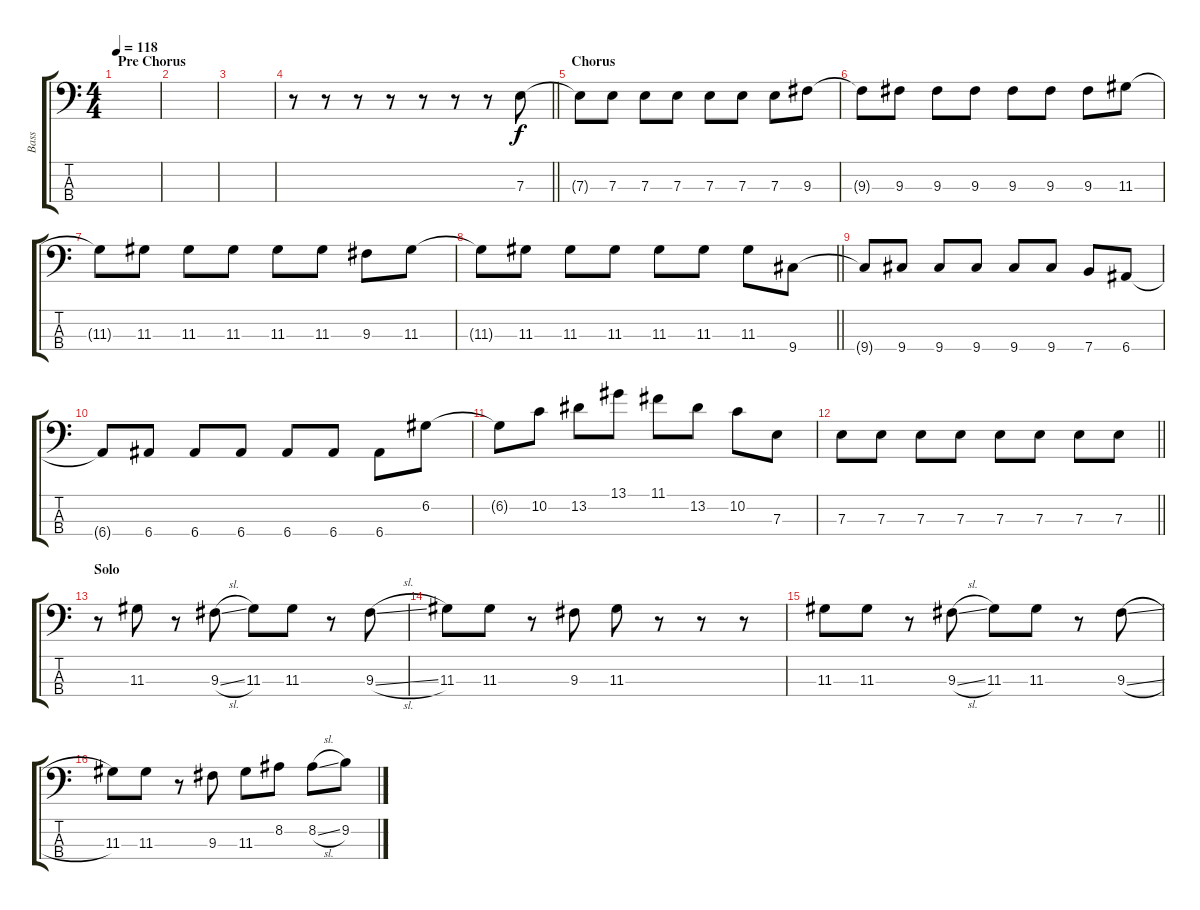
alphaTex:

\track ("Bass" "Bass") {instrument electricbassfinger}
\staff {score tabs}
\tuning (G2 D2 A1 E1) {hide}
\ts (4 4)
\section ("" "Pre Chorus")
\tempo 118
\clef f4
\ks c
|
|
|
\barLineRight lightlight
r.8 r.8 r.8 r.8 r.8 r.8 r.8 7.3.8 |
\section ("" "Chorus")
7.3{t}.8 7.3.8 7.3.8 7.3.8 7.3.8 7.3.8 7.3.8 9.3.8 |
9.3{t}.8 9.3.8 9.3.8 9.3.8 9.3.8 9.3.8 9.3.8 11.3.8 |
11.3{t}.8 11.3.8 11.3.8 11.3.8 11.3.8 11.3.8 9.3.8 11.3.8 |
\barLineRight lightlight
11.3{t}.8 11.3.8 11.3.8 11.3.8 11.3.8 11.3.8 11.3.8 9.4.8 |
9.4{t}.8 9.4.8 9.4.8 9.4.8 9.4.8 9.4.8 7.4.8 6.4.8 |
6.4{t}.8 6.4.8 6.4.8 6.4.8 6.4.8 6.4.8 6.4.8 6.2.8 |
6.2{t}.8 10.2.8 13.2.8 13.1.8 11.1.8 13.2.8 10.2.8 7.3.8 |
\barLineRight lightlight
7.3.8 7.3.8 7.3.8 7.3.8 7.3.8 7.3.8 7.3.8 7.3.8 |
\section ("" "Solo")
r.8 11.3.8 r.8 9.3{sl}.8 11.3.8 11.3.8 r.8 9.3{sl}.8 |
11.3.8 11.3.8 r.8 9.3.8 11.3.8 r.8 r.8 r.8 |
11.3.8 11.3.8 r.8 9.3{sl}.8 11.3.8 11.3.8 r.8 9.3{sl}.8 |
11.3.8 11.3.8 r.8 9.3.8 11.3.8 8.2.8 8.2{sl}.8 9.2.8
